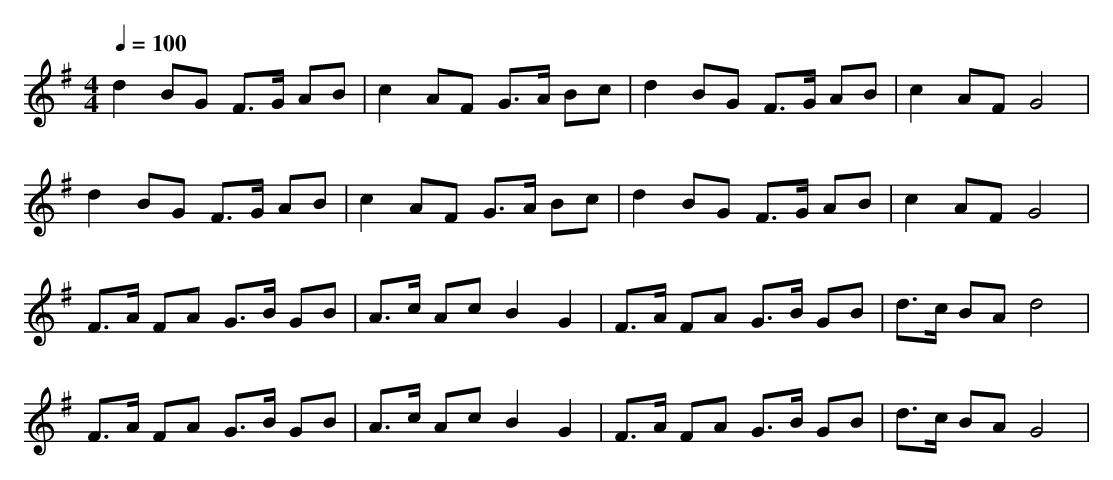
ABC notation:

X:1
T:
M: 4/4
L: 1/8
Q:1/4=100
K:G % 1 sharps
d2 BG F>G AB|c2 AF G>A Bc|d2 BG F>G AB|c2 AF G4|
d2 BG F>G AB|c2 AF G>A Bc|d2 BG F>G AB|c2 AF G4|
F>A FA G>B GB|A>c Ac B2 G2|F>A FA G>B GB|d>c BA d4|
F>A FA G>B GB|A>c Ac B2 G2|F>A FA G>B GB|d>c BA G4|
